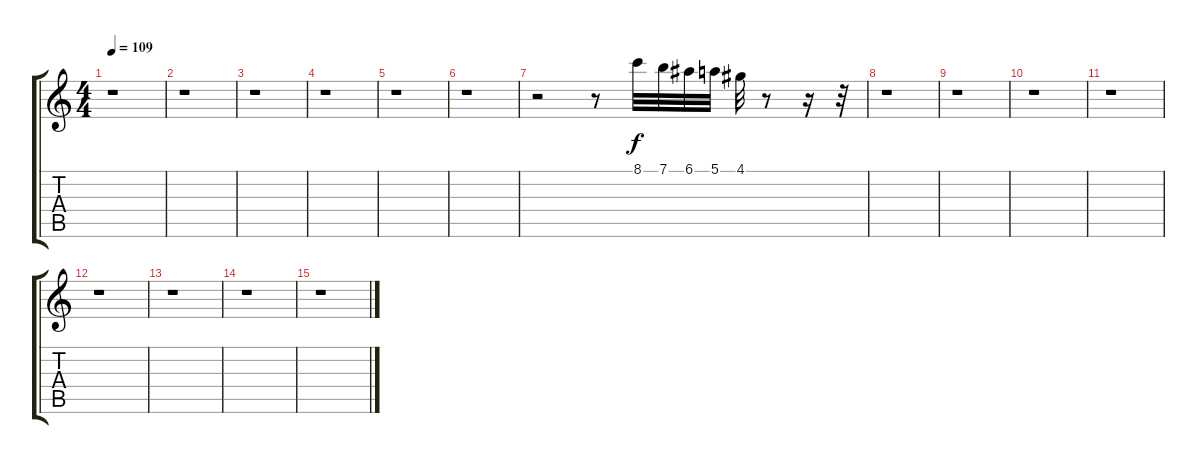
\track "" {instrument overdrivenguitar}
\staff {score tabs}
\tuning (E4 B3 G3 D3 A2 E2) {hide}
\ts (4 4)
\tempo 109
\clef g2
\ks c
r.1{dy f} |
r.1 |
r.1 |
r.1 |
r.1 |
r.1 |
r.2 r.8 8.1.32 7.1.32 6.1.32 5.1.32 4.1.32 r.8 r.16 r.32 |
r.1 |
r.1 |
r.1 |
r.1 |
r.1 |
r.1 |
r.1 |
r.1
